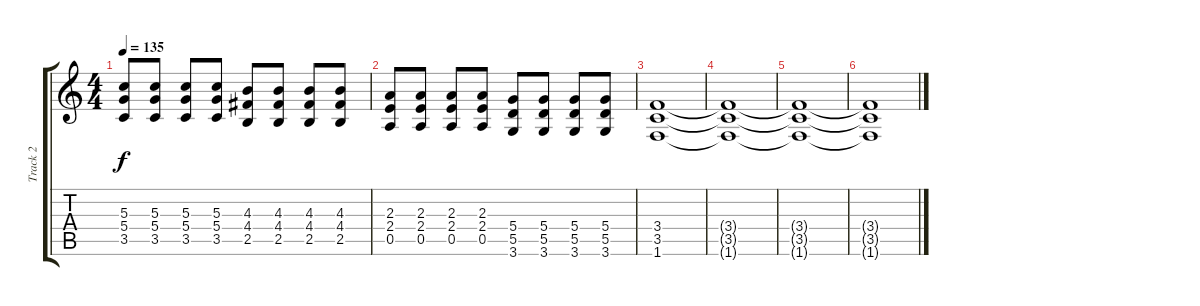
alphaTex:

\track ("Track 2" "Track 2") {instrument overdrivenguitar}
\staff {score tabs}
\tuning (E4 B3 G3 D3 A2 E2) {hide}
\ts (4 4)
\tempo 135
\clef g2
\ks c
(5.3 5.4 3.5).8{dy f} (5.3 5.4 3.5).8 (5.3 5.4 3.5).8 (5.3 5.4 3.5).8 (4.3 4.4 2.5).8 (4.3 4.4 2.5).8 (4.3 4.4 2.5).8 (4.3 4.4 2.5).8 |
(2.3 2.4 0.5).8 (2.3 2.4 0.5).8 (2.3 2.4 0.5).8 (2.3 2.4 0.5).8 (5.4 5.5 3.6).8 (5.4 5.5 3.6).8 (5.4 5.5 3.6).8 (5.4 5.5 3.6).8 |
(3.4 3.5 1.6).1 |
(3.4{t} 3.5{t} 1.6{t}).1 |
(3.4{t} 3.5{t} 1.6{t}).1 |
(3.4{t} 3.5{t} 1.6{t}).1
